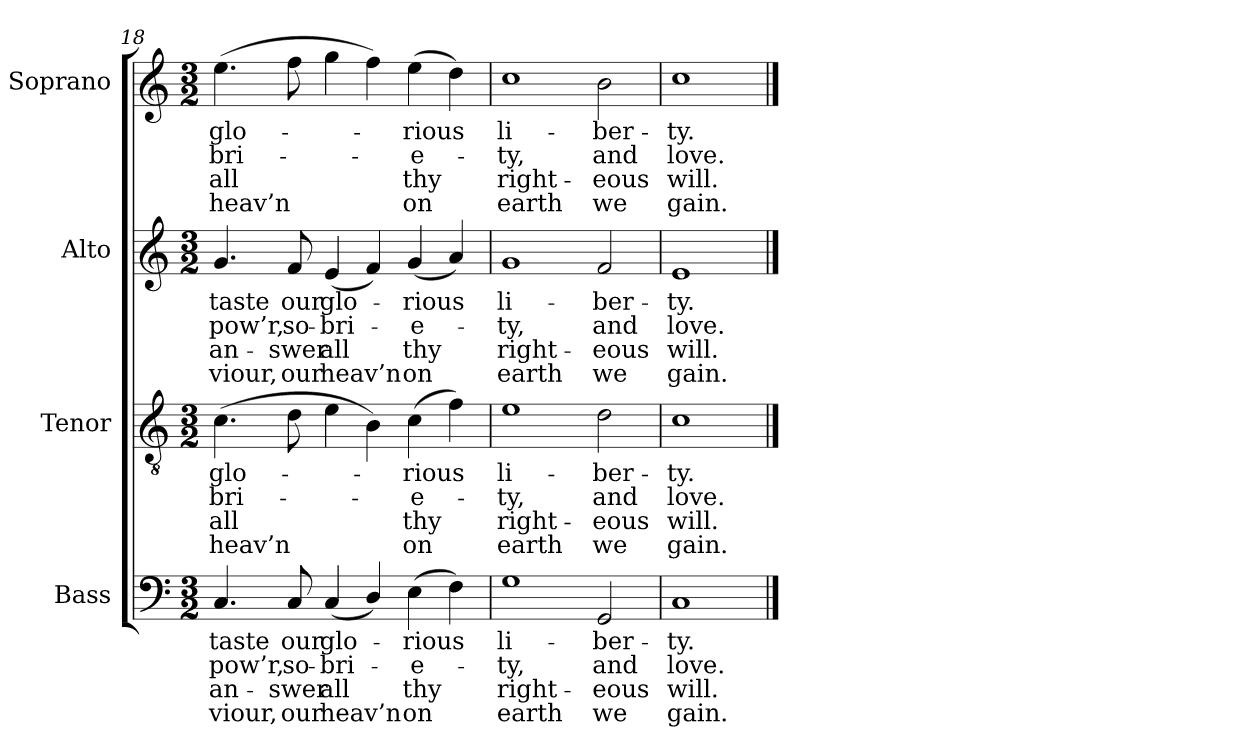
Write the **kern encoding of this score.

**kern	**text	**text	**text	**text	**kern	**text	**text	**text	**text	**kern	**text	**text	**text	**text	**kern	**text	**text	**text	**text
*part4	*part4	*part4	*part4	*part4	*part3	*part3	*part3	*part3	*part3	*part2	*part2	*part2	*part2	*part2	*part1	*part1	*part1	*part1	*part1
*staff4	*staff4	*staff4	*staff4	*staff4	*staff3	*staff3	*staff3	*staff3	*staff3	*staff2	*staff2	*staff2	*staff2	*staff2	*staff1	*staff1	*staff1	*staff1	*staff1
*I"Bass	*	*	*	*	*I"Tenor	*	*	*	*	*I"Alto	*	*	*	*	*I"Soprano	*	*	*	*
*I'B.	*	*	*	*	*I'T.	*	*	*	*	*I'A.	*	*	*	*	*I'S.	*	*	*	*
*clefF4	*	*	*	*	*clefGv2	*	*	*	*	*clefG2	*	*	*	*	*clefG2	*	*	*	*
*	*	*	*	*	*ITrd7c12	*	*	*	*	*	*	*	*	*	*	*	*	*	*
*k[]	*	*	*	*	*k[]	*	*	*	*	*k[]	*	*	*	*	*k[]	*	*	*	*
*C:	*	*	*	*	*C:	*	*	*	*	*C:	*	*	*	*	*C:	*	*	*	*
*M3/2	*	*	*	*	*M3/2	*	*	*	*	*M3/2	*	*	*	*	*M3/2	*	*	*	*
=18	=18	=18	=18	=18	=18	=18	=18	=18	=18	=18	=18	=18	=18	=18	=18	=18	=18	=18	=18
!	!LO:LY:b:color=#000000	!LO:LY:b:color=#000000	!LO:LY:b:color=#000000	!LO:LY:b:color=#000000	!	!	!	!	!	!	!	!	!	!	!	!	!	!	!
!	!	!	!	!	!	!LO:LY:b:color=#000000	!LO:LY:b:color=#000000	!LO:LY:b:color=#000000	!LO:LY:b:color=#000000	!	!	!	!	!	!	!	!	!	!
!	!	!	!	!	!	!	!	!	!	!	!LO:LY:b:color=#000000	!LO:LY:b:color=#000000	!LO:LY:b:color=#000000	!LO:LY:b:color=#000000	!	!	!	!	!
!	!	!	!	!	!	!	!	!	!	!	!	!	!	!	!	!LO:LY:b:color=#000000	!LO:LY:b:color=#000000	!LO:LY:b:color=#000000	!LO:LY:b:color=#000000
4.Ci/	taste	pow’r,	an-	viour,	(4.Ci\	glo-	-bri-	all	heav’n	4.gi/	taste	pow’r,	-an-	-viour,	(4.eei\	glo-	-bri-	all	heav’n
!	!LO:LY:b:color=#000000	!LO:LY:b:color=#000000	!LO:LY:b:color=#000000	!LO:LY:b:color=#000000	!	!	!	!	!	!	!	!	!	!	!	!	!	!	!
!	!	!	!	!	!	!	!	!	!	!	!LO:LY:b:color=#000000	!LO:LY:b:color=#000000	!LO:LY:b:color=#000000	!LO:LY:b:color=#000000	!	!	!	!	!
8Ci/	our	so-	swer	-our	8Di\	.	.	.	.	8fi/	our	so-	swer	our	8ffi\	.	.	.	.
!	!LO:LY:b:color=#000000	!LO:LY:b:color=#000000	!LO:LY:b:color=#000000	!LO:LY:b:color=#000000	!	!	!	!	!	!	!	!	!	!	!	!	!	!	!
!	!	!	!	!	!	!	!	!	!	!	!LO:LY:b:color=#000000	!LO:LY:b:color=#000000	!LO:LY:b:color=#000000	!LO:LY:b:color=#000000	!	!	!	!	!
(4Ci/	glo-	-bri-	all	heav’n	4Ei\	.	.	.	.	(4ei/	glo-	-bri-	all	heav’n	4ggi\	.	.	.	.
4Di/)	.	.	.	.	4BBi\)	.	.	.	.	4fi/)	.	.	.	.	4ffi\)	.	.	.	.
!	!LO:LY:b:color=#000000	!LO:LY:b:color=#000000	!LO:LY:b:color=#000000	!LO:LY:b:color=#000000	!	!	!	!	!	!	!	!	!	!	!	!	!	!	!
!	!	!	!	!	!	!LO:LY:b:color=#000000	!LO:LY:b:color=#000000	!LO:LY:b:color=#000000	!LO:LY:b:color=#000000	!	!	!	!	!	!	!	!	!	!
!	!	!	!	!	!	!	!	!	!	!	!LO:LY:b:color=#000000	!LO:LY:b:color=#000000	!LO:LY:b:color=#000000	!LO:LY:b:color=#000000	!	!	!	!	!
!	!	!	!	!	!	!	!	!	!	!	!	!	!	!	!	!LO:LY:b:color=#000000	!LO:LY:b:color=#000000	!LO:LY:b:color=#000000	!LO:LY:b:color=#000000
(4Ei\	-rious	-e-	thy	on	(4Ci\	-rious	-e-	thy	on	(4gi/	-rious	-e-	thy	on	(4eei\	-rious	-e-	thy	on
4Fi\)	.	.	.	.	4Fi\)	.	.	.	.	4ai/)	.	.	.	.	4ddi\)	.	.	.	.
=19	=19	=19	=19	=19	=19	=19	=19	=19	=19	=19	=19	=19	=19	=19	=19	=19	=19	=19	=19
!	!LO:LY:b:color=#000000	!LO:LY:b:color=#000000	!LO:LY:b:color=#000000	!LO:LY:b:color=#000000	!	!	!	!	!	!	!	!	!	!	!	!	!	!	!
!	!	!	!	!	!	!LO:LY:b:color=#000000	!LO:LY:b:color=#000000	!LO:LY:b:color=#000000	!LO:LY:b:color=#000000	!	!	!	!	!	!	!	!	!	!
!	!	!	!	!	!	!	!	!	!	!	!LO:LY:b:color=#000000	!LO:LY:b:color=#000000	!LO:LY:b:color=#000000	!LO:LY:b:color=#000000	!	!	!	!	!
!	!	!	!	!	!	!	!	!	!	!	!	!	!	!	!	!LO:LY:b:color=#000000	!LO:LY:b:color=#000000	!LO:LY:b:color=#000000	!LO:LY:b:color=#000000
1Gi	li-	-ty,	right-	earth	1Ei	li-	-ty,	right-	-earth	1gi	li-	-ty,	right-	-earth	1cci	li-	-ty,	right-	-earth
!	!LO:LY:b:color=#000000	!LO:LY:b:color=#000000	!LO:LY:b:color=#000000	!LO:LY:b:color=#000000	!	!	!	!	!	!	!	!	!	!	!	!	!	!	!
!	!	!	!	!	!	!LO:LY:b:color=#000000	!LO:LY:b:color=#000000	!LO:LY:b:color=#000000	!LO:LY:b:color=#000000	!	!	!	!	!	!	!	!	!	!
!	!	!	!	!	!	!	!	!	!	!	!LO:LY:b:color=#000000	!LO:LY:b:color=#000000	!LO:LY:b:color=#000000	!LO:LY:b:color=#000000	!	!	!	!	!
!	!	!	!	!	!	!	!	!	!	!	!	!	!	!	!	!LO:LY:b:color=#000000	!LO:LY:b:color=#000000	!LO:LY:b:color=#000000	!LO:LY:b:color=#000000
2GGi/	-ber-	and	eous	-we	2Di\	-ber-	and	eous	we	2fi/	-ber-	and	eous	we	2bi\	-ber-	and	eous	we
=20	=20	=20	=20	=20	=20	=20	=20	=20	=20	=20	=20	=20	=20	=20	=20	=20	=20	=20	=20
!	!LO:LY:b:color=#000000	!LO:LY:b:color=#000000	!LO:LY:b:color=#000000	!LO:LY:b:color=#000000	!	!	!	!	!	!	!	!	!	!	!	!	!	!	!
!	!	!	!	!	!	!LO:LY:b:color=#000000	!LO:LY:b:color=#000000	!LO:LY:b:color=#000000	!LO:LY:b:color=#000000	!	!	!	!	!	!	!	!	!	!
!	!	!	!	!	!	!	!	!	!	!	!LO:LY:b:color=#000000	!LO:LY:b:color=#000000	!LO:LY:b:color=#000000	!LO:LY:b:color=#000000	!	!	!	!	!
!	!	!	!	!	!	!	!	!	!	!	!	!	!	!	!	!LO:LY:b:color=#000000	!LO:LY:b:color=#000000	!LO:LY:b:color=#000000	!LO:LY:b:color=#000000
1Ci	-ty.	love.	will.	gain.	1Ci	-ty.	love.	will.	gain.	1ei	-ty.	love.	will.	gain.	1cci	-ty.	love.	will.	gain.
==	==	==	==	==	==	==	==	==	==	==	==	==	==	==	==	==	==	==	==
*-	*-	*-	*-	*-	*-	*-	*-	*-	*-	*-	*-	*-	*-	*-	*-	*-	*-	*-	*-
